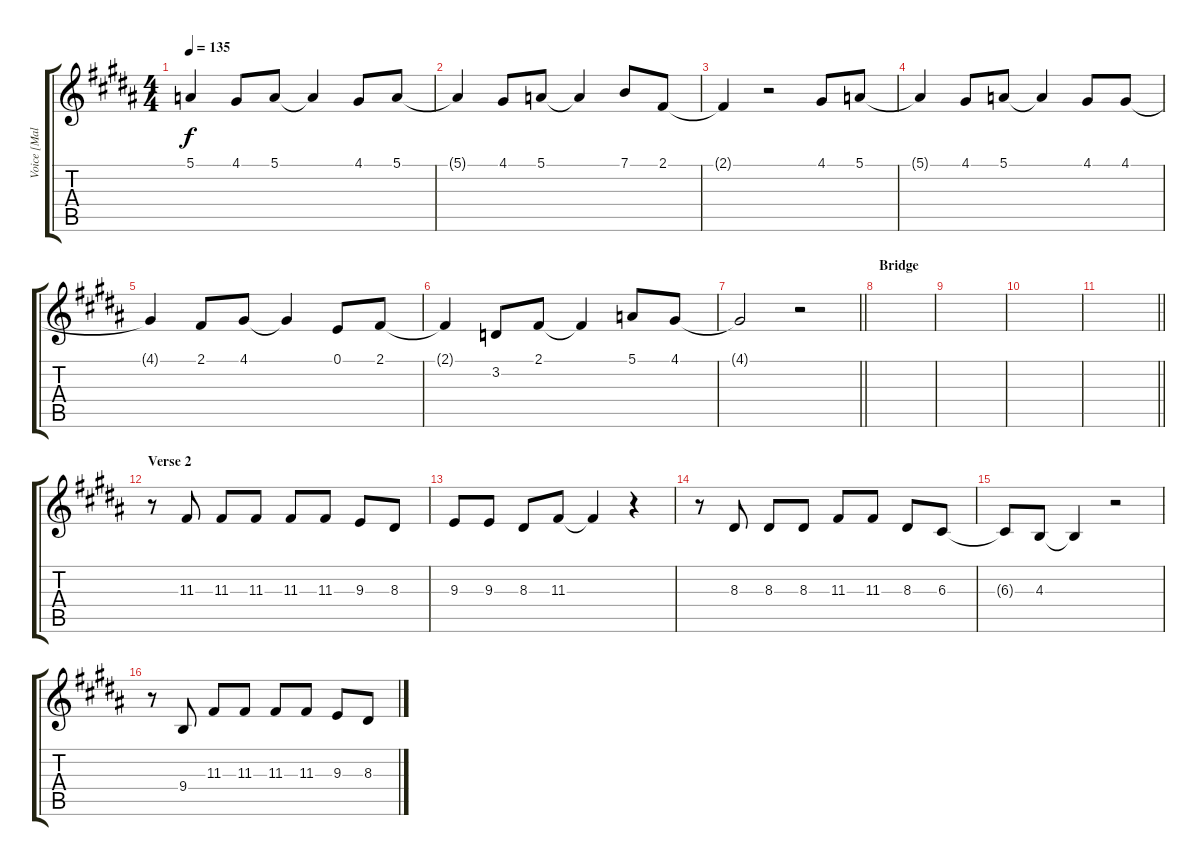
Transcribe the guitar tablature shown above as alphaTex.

\track ("Voice [Male]" "Voice [Mal") {instrument lead6voice}
\staff {score tabs}
\tuning (E4 B3 G3 D3 A2 E2) {hide}
\ts (4 4)
\tempo 135
\clef g2
\ks b
5.1{t}.4{dy f} 4.1.8 5.1.8 5.1{t}.4 4.1.8 5.1.8 |
5.1{t}.4 4.1.8 5.1.8 5.1{t}.4 7.1.8 2.1.8 |
2.1{t}.4 r.2 4.1.8 5.1.8 |
5.1{t}.4 4.1.8 5.1.8 5.1{t}.4 4.1.8 4.1.8 |
4.1{t}.4 2.1.8 4.1.8 4.1{t}.4 0.1.8 2.1.8 |
2.1{t}.4 3.2.8 2.1.8 2.1{t}.4 5.1.8 4.1.8 |
\barLineRight lightlight
4.1{t}.2 r.2 |
\section ("" "Bridge")
|
|
|
\barLineRight lightlight
|
\section ("" "Verse 2")
r.8 11.3.8 11.3.8 11.3.8 11.3.8 11.3.8 9.3.8 8.3.8 |
9.3.8 9.3.8 8.3.8 11.3.8 11.3{t}.4 r.4 |
r.8 8.3.8 8.3.8 8.3.8 11.3.8 11.3.8 8.3.8 6.3.8 |
6.3{t}.8 4.3.8 4.3{t}.4 r.2 |
r.8 9.4.8 11.3.8 11.3.8 11.3.8 11.3.8 9.3.8 8.3.8
